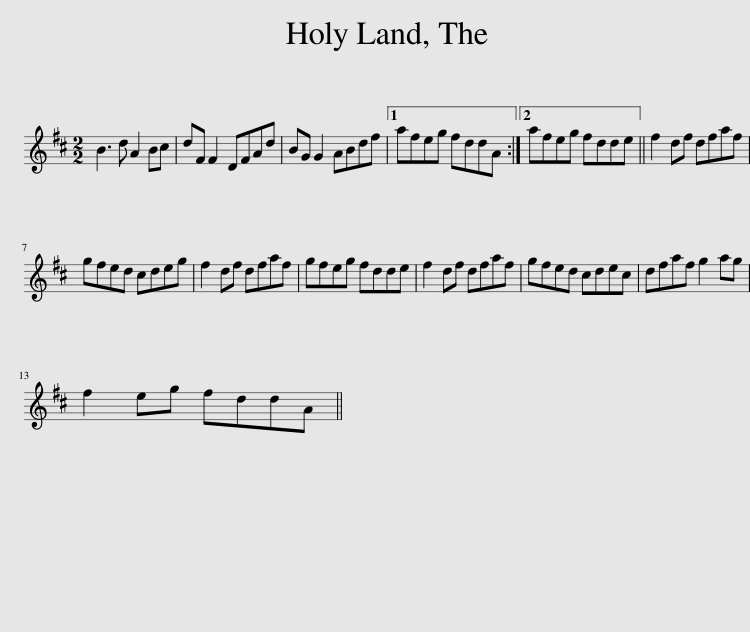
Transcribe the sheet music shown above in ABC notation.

X:1
L:1/8
M:2/2
I:linebreak $
K:D
V:1 treble
V:1
 B3 d A2 Bc | dF F2 DFAd | BG G2 ABdf |1 afeg fddA :|2 afeg fdde || %5
 f2 df dfaf |$ gfed cdeg | f2 df dfaf | gfeg fdde | f2 df dfaf | %10
 gfed cdec | dfaf g2 ag |$ f2 eg fddA || %13
